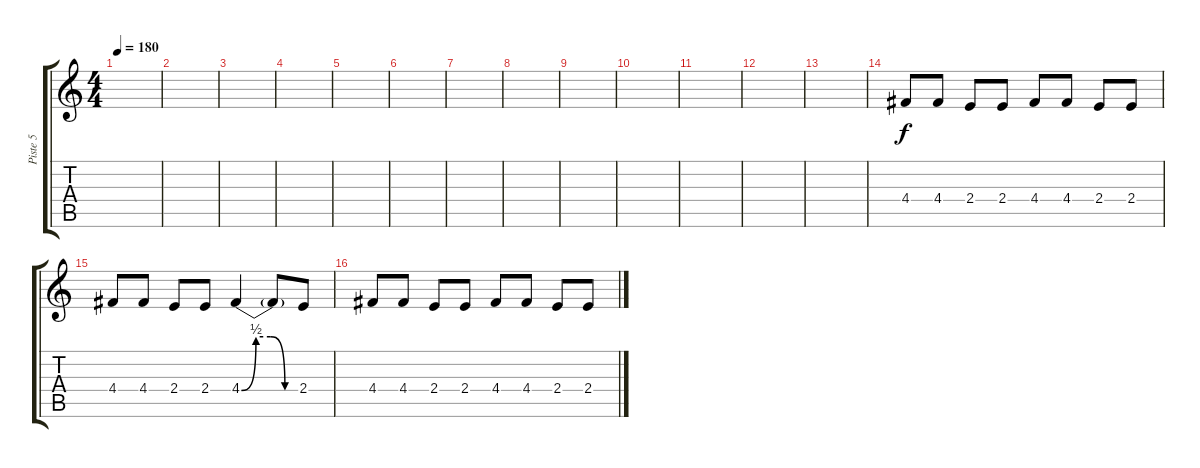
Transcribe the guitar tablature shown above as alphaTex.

\track ("Piste 5" "Piste 5") {instrument distortionguitar}
\staff {score tabs}
\tuning (E4 B3 G3 D3 A2 E2) {hide}
\ts (4 4)
\tempo 180
\clef g2
\ks c
|
|
|
|
|
|
|
|
|
|
|
|
|
4.4.8 4.4.8 2.4.8 2.4.8 4.4.8 4.4.8 2.4.8 2.4.8 |
4.4.8 4.4.8 2.4.8 2.4.8 4.4{be (custom 0 0 15 2 30 2 45 0 60 0)}.4 4.4{t}.8 2.4.8 |
4.4.8 4.4.8 2.4.8 2.4.8 4.4.8 4.4.8 2.4.8 2.4.8
